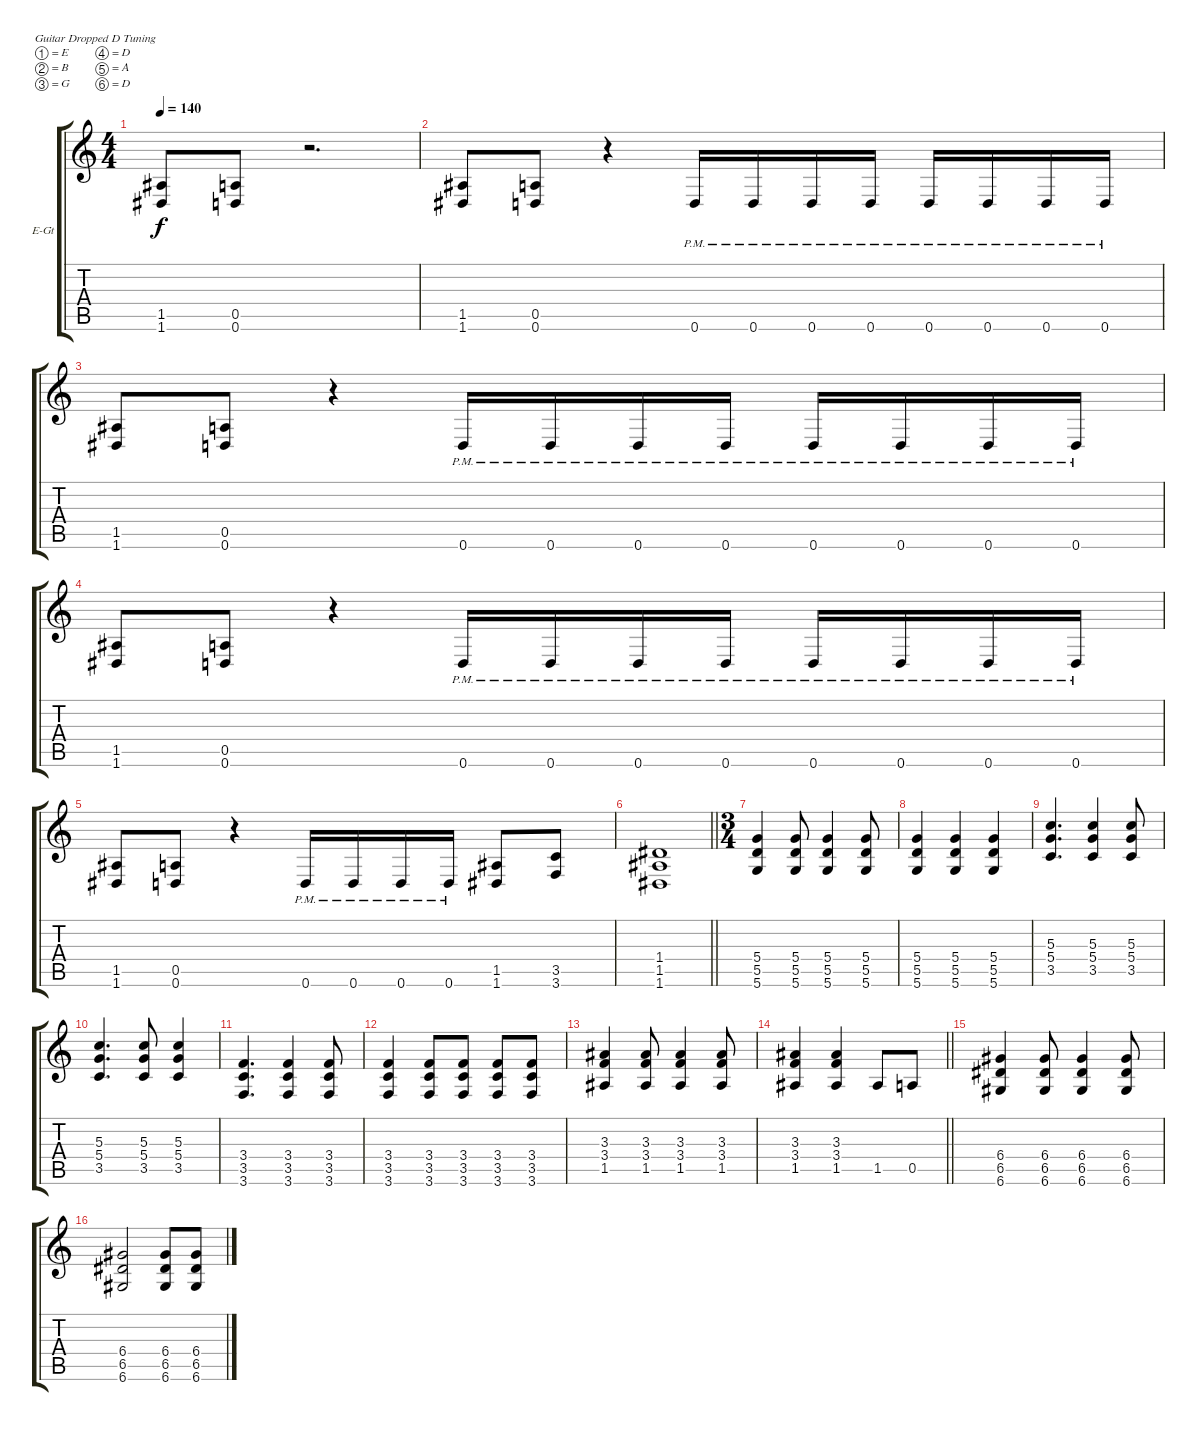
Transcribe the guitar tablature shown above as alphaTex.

\bracketExtendMode groupsimilarinstruments
\firstSystemTrackNameOrientation horizontal
\otherSystemsTrackNameOrientation horizontal
\track ("Lead Guitar 2" "E-Gt") {mute instrument distortionguitar}
\staff {score tabs}
\tuning (E4 B3 G3 D3 A2 D2)
\ts (4 4)
\tempo 140
\clef g2
\ks c
(1.5 1.6).8{dy f} (0.5 0.6).8 r.2{d} |
(1.5 1.6).8 (0.5 0.6).8 r.4 0.6{pm}.16 0.6{pm}.16 0.6{pm}.16 0.6{pm}.16 0.6{pm}.16 0.6{pm}.16 0.6{pm}.16 0.6{pm}.16 |
(1.5 1.6).8 (0.5 0.6).8 r.4 0.6{pm}.16 0.6{pm}.16 0.6{pm}.16 0.6{pm}.16 0.6{pm}.16 0.6{pm}.16 0.6{pm}.16 0.6{pm}.16 |
(1.5 1.6).8 (0.5 0.6).8 r.4 0.6{pm}.16 0.6{pm}.16 0.6{pm}.16 0.6{pm}.16 0.6{pm}.16 0.6{pm}.16 0.6{pm}.16 0.6{pm}.16 |
(1.5 1.6).8 (0.5 0.6).8 r.4 0.6{pm}.16 0.6{pm}.16 0.6{pm}.16 0.6{pm}.16 (1.5 1.6).8 (3.5 3.6).8 |
\barLineRight lightlight
(1.4 1.5 1.6).1 |
\ts (3 4)
\beaming (8 2 2 2 2)
(5.4 5.5 5.6).4 (5.4 5.5 5.6).8 (5.4 5.5 5.6).4 (5.4 5.5 5.6).8 |
(5.4 5.5 5.6).4 (5.4 5.5 5.6).4 (5.4 5.5 5.6).4 |
(5.3 5.4 3.5).4{d} (5.3 5.4 3.5).4 (5.3 5.4 3.5).8 |
(5.3 5.4 3.5).4{d} (5.3 5.4 3.5).8 (5.3 5.4 3.5).4 |
(3.4 3.5 3.6).4{d} (3.4 3.5 3.6).4 (3.4 3.5 3.6).8 |
(3.4 3.5 3.6).4 (3.4 3.5 3.6).8 (3.4 3.5 3.6).8 (3.4 3.5 3.6).8 (3.4 3.5 3.6).8 |
(3.3 3.4 1.5).4 (3.3 3.4 1.5).8 (3.3 3.4 1.5).4 (3.3 3.4 1.5).8 |
\barLineRight lightlight
(3.3 3.4 1.5).4 (3.3 3.4 1.5).4 1.5.8 0.5.8 |
(6.4 6.5 6.6).4 (6.4 6.5 6.6).8 (6.4 6.5 6.6).4 (6.4 6.5 6.6).8 |
(6.4 6.5 6.6).2 (6.4 6.5 6.6).8 (6.4 6.5 6.6).8
